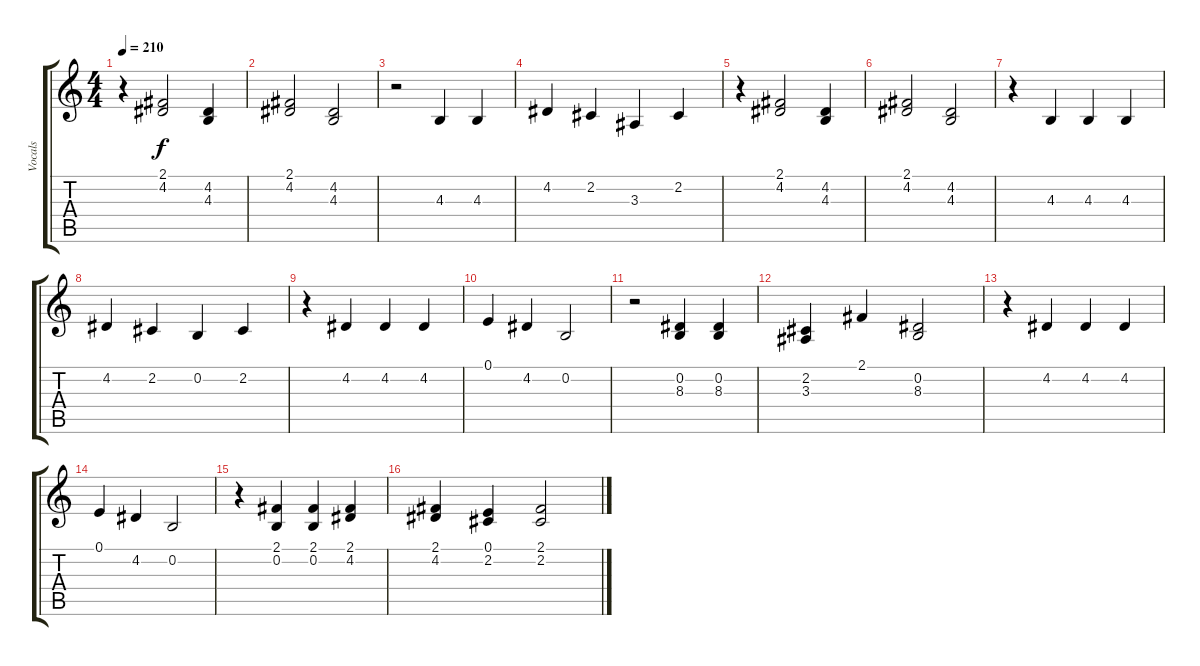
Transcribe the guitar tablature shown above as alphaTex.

\track ("Vocals" "Vocals") {instrument tangoaccordion}
\staff {score tabs}
\tuning (E4 B3 G3 D3 A2 E2) {hide}
\ts (4 4)
\tempo 210
\clef g2
\ks c
r.4{dy f} (2.1 4.2).2 (4.2 4.3).4 |
(2.1 4.2).2 (4.2 4.3).2 |
r.2 4.3.4 4.3.4 |
4.2.4 2.2.4 3.3.4 2.2.4 |
r.4 (2.1 4.2).2 (4.2 4.3).4 |
(2.1 4.2).2 (4.2 4.3).2 |
r.4 4.3.4 4.3.4 4.3.4 |
4.2.4 2.2.4 0.2.4 2.2.4 |
r.4 4.2.4 4.2.4 4.2.4 |
0.1.4 4.2.4 0.2.2 |
r.2 (0.2 8.3).4 (0.2 8.3).4 |
(2.2 3.3).4 2.1.4 (0.2 8.3).2 |
r.4 4.2.4 4.2.4 4.2.4 |
0.1.4 4.2.4 0.2.2 |
r.4 (2.1 0.2).4 (2.1 0.2).4 (2.1 4.2).4 |
(2.1 4.2).4 (0.1 2.2).4 (2.1 2.2).2
